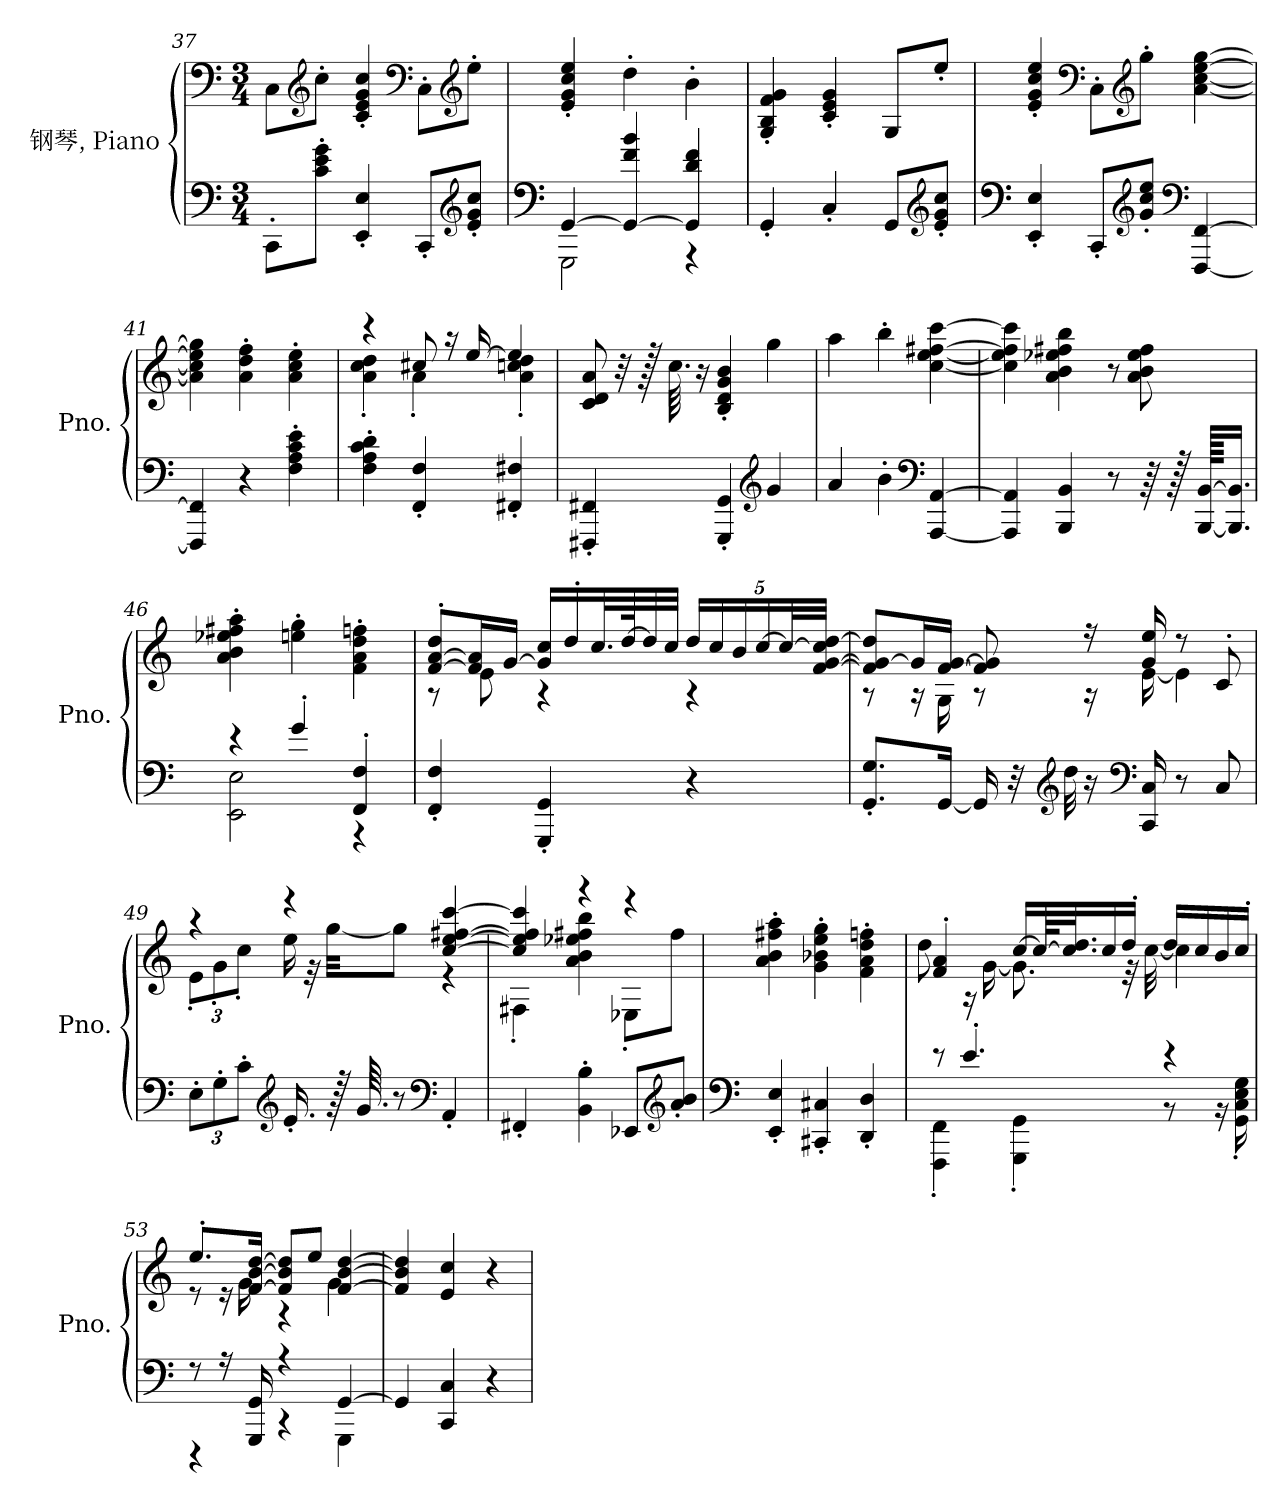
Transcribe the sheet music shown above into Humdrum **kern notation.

**kern	**kern
*part1	*part1
*staff2	*staff1
*I"钢琴, Piano	*
*I'Pno.	*
*clefF4	*clefF4
*k[]	*k[]
*M3/4	*M3/4
=37	=37
8CC'\L	8C\L
*	*clefG2
8c\' 8e\' 8g\'J	8cc'\J
4EE/' 4E/'	4c/' 4e/' 4g/' 4cc/'
*	*clefF4
8CC'/L	8C'\L
*clefG2	*clefG2
8e/' 8g/' 8cc/'J	8ee'\J
=38	=38
*clefF4	*
*^	*
[4GG/	2GGG\	4e/' 4g/' 4cc/' 4ee/'
4GG/_ 4f/ 4b/	.	4dd'\
4GG/] 4d/ 4f/	4r	4b'\
*v	*v	*
=39	=39
4GG'/	4G/' 4B/' 4f/' 4g/'
4C'/	4c/' 4e/' 4g/'
8GG/L	8G/L
*clefG2	*
8e/' 8g/' 8cc/'J	8ee'/J
!!LO:LB:g=z
=40	=40
*clefF4	*
4EE/' 4E/'	4e/' 4g/' 4cc/' 4ee/'
*	*clefF4
8CC'/L	8C'\L
*clefG2	*clefG2
8g/' 8cc/' 8ee/'J	8gg'\J
*clefF4	*
[4FFF/ [4FF/	[4a\ [4cc\ [4ee\ [4gg\
=41	=41
4FFF/] 4FF/]	4a\] 4cc\] 4ee\] 4gg\]
4r	4a\' 4dd\' 4ff\'
4F\' 4A\' 4c\' 4e\'	4a\' 4cc\' 4ee\'
=42	=42
*	*^
4F\' 4A\' 4c\' 4d\'	4r	4a\' 4cc\' 4dd\'
4FF/' 4F/'	8cc#X/	4a'\
.	16r	.
.	[16ee/	.
4FF#X/' 4F#X/'	4ee/]	4a\' 4ccn\' 4dd\'
*	*v	*v
=43	=43
4FFF#X/' 4FF#X/'	8c/ 8d/ 8a/
.	32r
.	128r
.	64.cc\
.	16r
4GGG/' 4GG/'	4B/' 4d/' 4g/' 4b/'
*clefG2	*
4g/	4gg\
=44	=44
4a/	4aa\
4b'\	4bb'\
*clefF4	*
[4AAA/ [4AA/	[4cc\ [4ee\ [4ff#X\ [4ccc\
!!LO:PB:g=z
=45	=45
4AAA/] 4AA/]	4cc\] 4ee\] 4ff#\] 4ccc\]
4BBB/ 4BB/	4a\ 4b\ 4ee-X\ 4ff#X\ 4bb\
8r	8r
64r	8a\ 8b\ 8ee-\ 8ff#\
128r	.
[128BBB/ [128BB/KKKLL	.
16.BBB/] 16.BB/]JJ	.
=46	=46
*^	*
4r	2EE\ 2E\	4a\' 4b\' 4ee-X\' 4ff#X\' 4aa\'
4g'/	.	4een\' 4gg\'
4FF/' 4F/'	4r	4f\' 4a\' 4dd\' 4ffn\'
*v	*v	*
=47	=47
*	*^
4FF/' 4F/'	[8f/' [8a/' 8dd/'L	8r
.	16f/] 16a/]L	8e\
.	[16g/JJ	.
4GGG/' 4GG/'	16g/] 16cc/LL	4r
.	16dd'/	.
.	32.cc/L	.
.	[64dd/K	.
.	32dd/]	.
.	32cc/JJJ	.
*	*Xbrackettup	*
4r	20dd/LL	4r
.	20cc/	.
.	20b/	.
.	[20cc/	.
.	40cc/L_	.
.	[40f/ [40g/ 40cc/] [40dd/JJJ	.
!!LO:LB:g=z	!!
=48	=48	=48
8.GG/' 8.G/'L	8f/] 8g/_ 8dd/]L	8r
.	16g/L]	16r
[16GG/Jk	[16f/ [16g/JJ	16G\
16GG/]	8f/] 8g/]	8r
32r	.	.
*clefG2	*	*
32dd\	.	.
16r	16r	16r
*clefF4	*	*
16CC/ 16C/	16g/ 16ee/	[16e\
8r	8r	4e\]
8C/	8c'/	.
=49	=49	=49
*Xbrackettup	*	*
12E'\L	4r	12e'\L
12G'\	.	12g'\
12c'\J	.	12cc'\J
*clefG2	*	*
16.e'/	4r	16ee\
.	.	32r
128r	.	[32gg\KKL
64.g/	.	.
8r	.	8gg\J]
*clefF4	*	*
4AA'/	[4cc/ [4ee/ [4ff#X/ [4ccc/	4r
=50	=50	=50
4FF#X'/	4cc/] 4ee/] 4ff#/] 4ccc/]	4F#X'\
4BB\' 4B\'	4r	4a\ 4b\ 4ee-X\ 4ff#X\ 4bb\
8EE-X/L	4r	8E-X'\L
*clefG2	*	*
8a/' 8b/'J	.	8ff#\J
*	*v	*v
!!LO:LB:g=z
=51	=51
*clefF4	*
4EE/' 4E/'	4a\' 4b\' 4ff#X\' 4aa\'
4CC#X/' 4C#X/'	4g\' 4b-X\' 4ee\' 4gg\'
4DD/' 4D/'	4f\' 4a\' 4dd\' 4ffn\'
=52	=52
*^	*^
8r	4FFF\' 4FF\'	4f/' 4a/'	8dd\
4.e'/	.	.	16r
.	.	.	[16g\
.	4GGG\' 4GG\'	[16cc/LL	8.g\]
.	.	64cc/KL_	.
.	.	32.cc/] 32.dd/J	.
.	.	16cc/	.
.	.	16dd'/JJ	32r
.	.	.	[32cc\
4r	8r	16dd/LL	4cc\]
.	.	16cc/	.
.	16r	16b/	.
.	16GG\' 16C\' 16E\' 16G\'	16cc'/JJ	.
=53	=53	=53	=53
8r	4r	8.ee'/L	8r
16r	.	.	16r
16GGG/ 16GG/	.	[16f/ [16b/ [16dd/Jk	16g\
4r	4r	8f/] 8b/] 8dd/]L	4r
.	.	8ee/J	.
[4GG/	4GGG\	[4f/ [4b/ [4dd/	4g\
*v	*v	*	*
*	*v	*v
=54	=54
4GG/]	4f/] 4b/] 4dd/]
4CC/ 4C/	4e/ 4cc/
4r	4r
=	=
*-	*-
